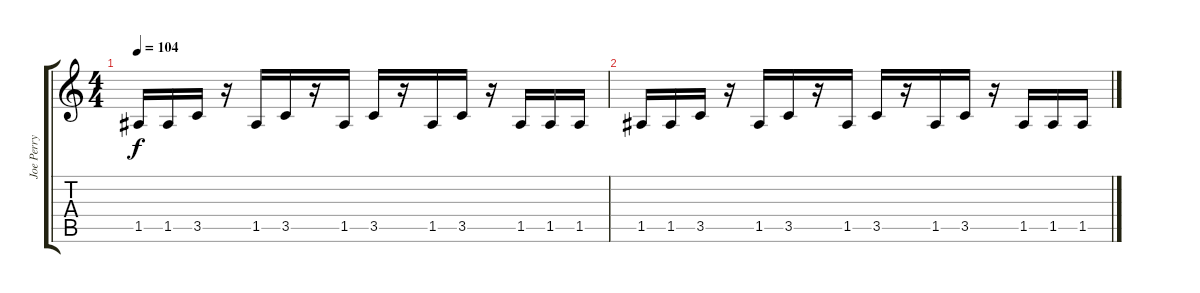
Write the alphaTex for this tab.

\track ("Joe Perry" "Joe Perry") {instrument distortionguitar}
\staff {score tabs}
\tuning (E4 B3 G3 D3 A2 E2) {hide}
\ts (4 4)
\tempo 104
\clef g2
\ks c
1.5.16{dy f volume 2} 1.5.16 3.5.16 r.16 1.5.16 3.5.16 r.16 1.5.16 3.5.16 r.16 1.5.16 3.5.16 r.16 1.5.16 1.5.16 1.5.16 |
1.5.16{volume 1} 1.5.16 3.5.16 r.16 1.5.16 3.5.16 r.16 1.5.16 3.5.16{volume 0} r.16 1.5.16 3.5.16 r.16 1.5.16 1.5.16 1.5.16
